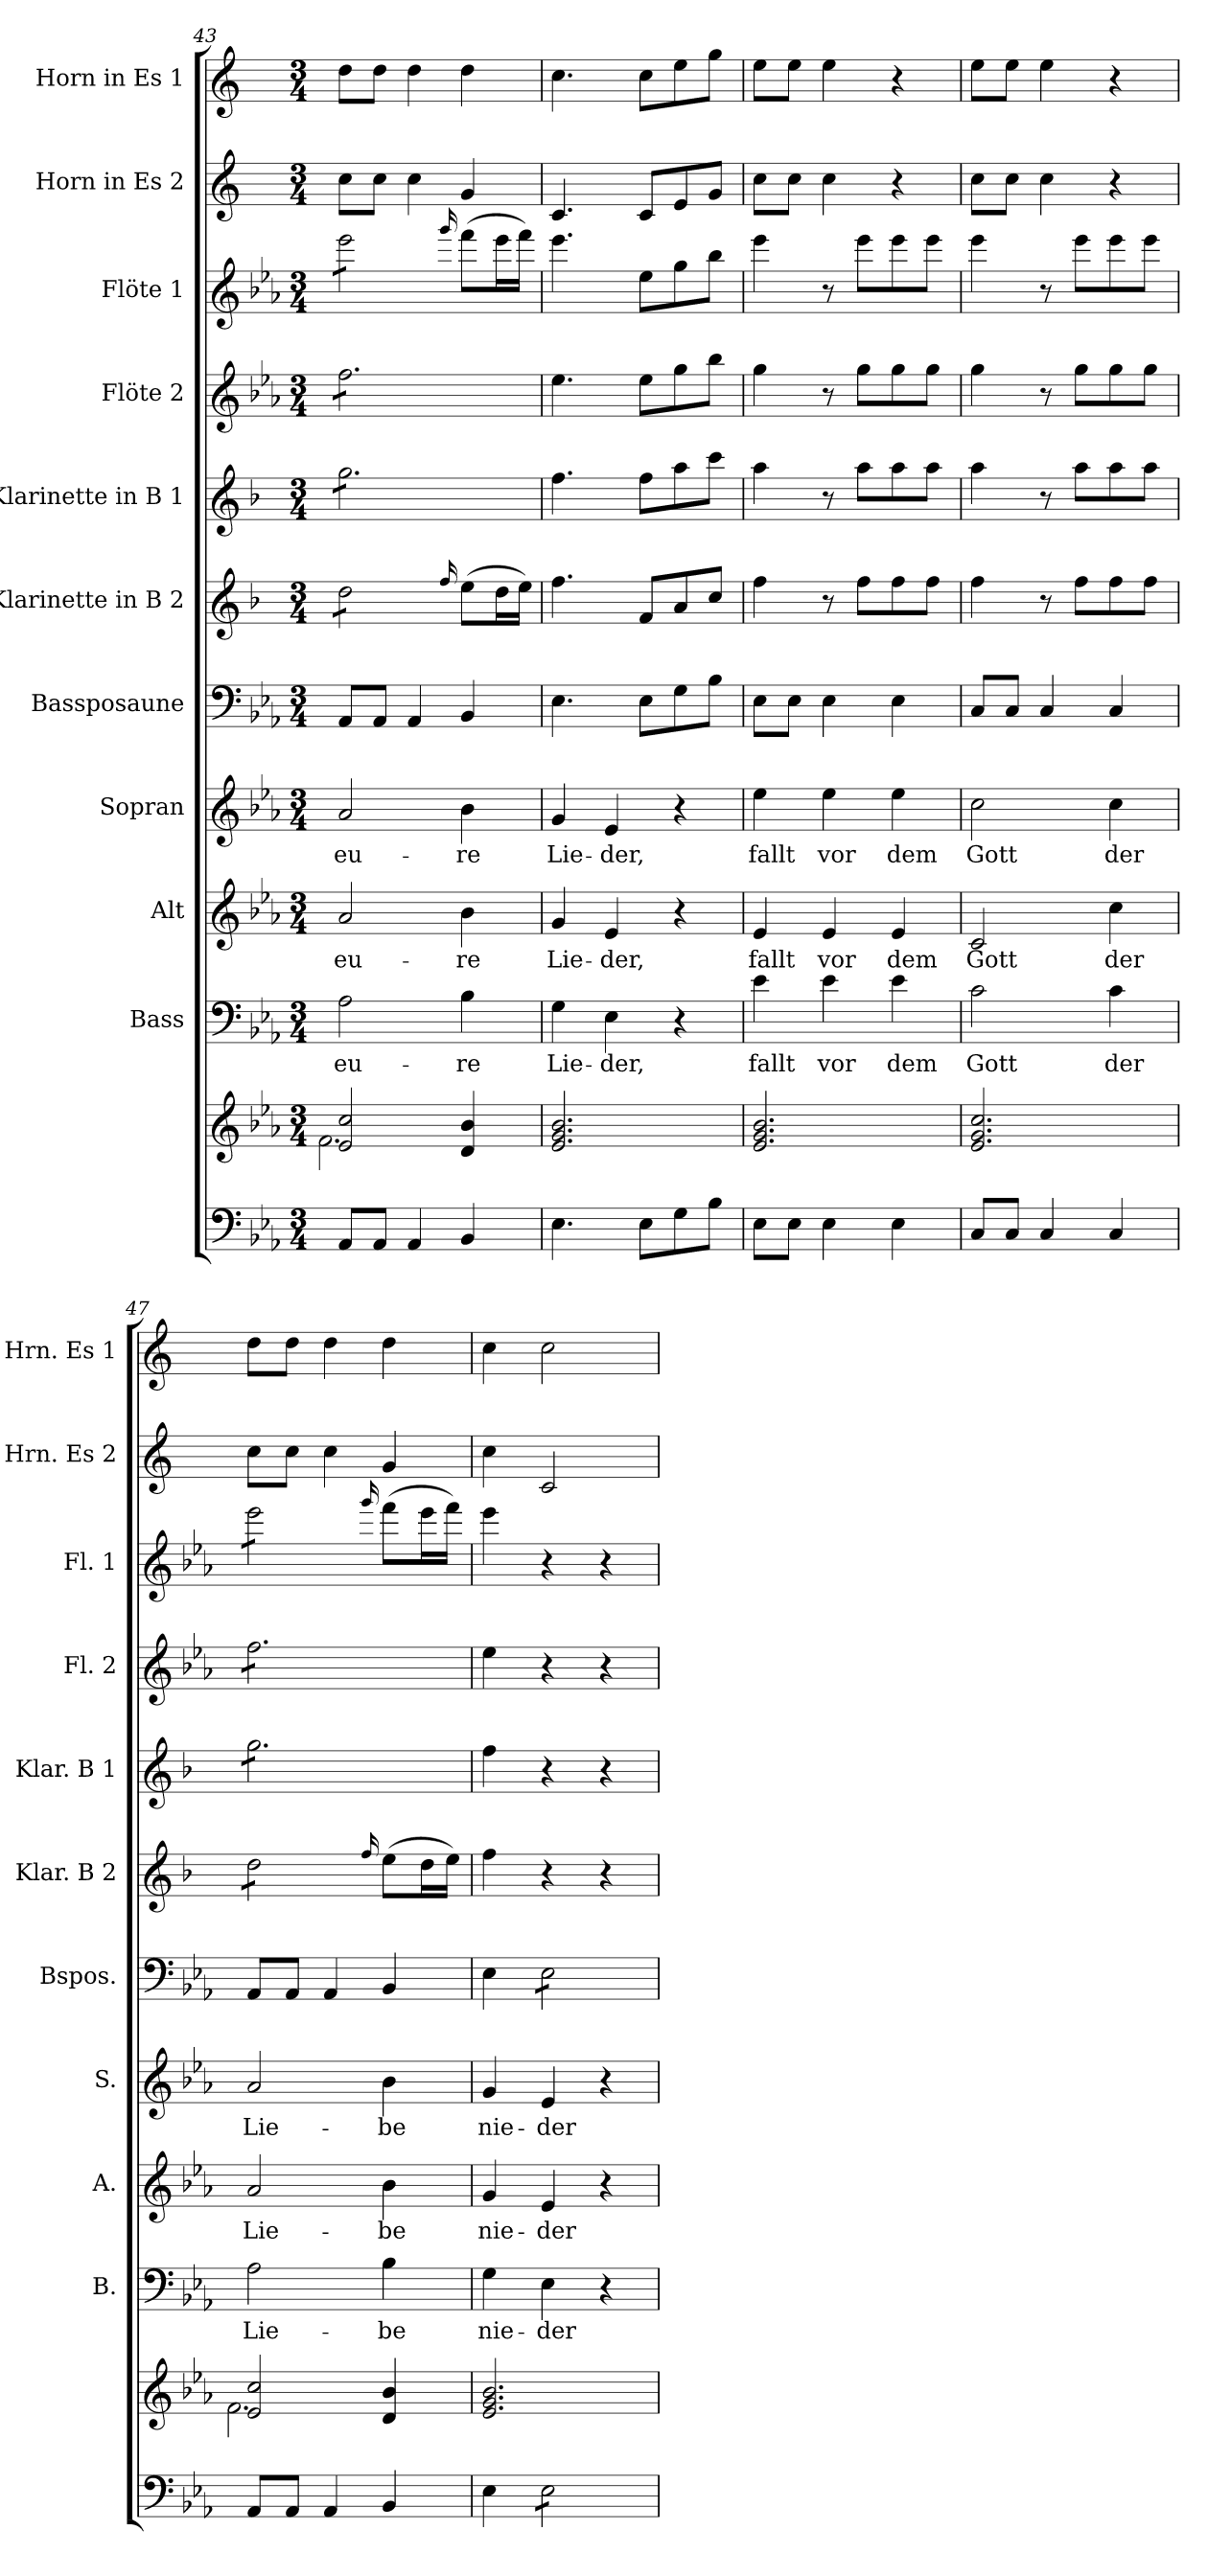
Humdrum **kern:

**kern	**kern	**kern	**text	**kern	**text	**kern	**text	**kern	**kern	**kern	**kern	**kern	**kern	**kern
*part11	*part11	*part10	*part10	*part9	*part9	*part8	*part8	*part7	*part6	*part5	*part4	*part3	*part2	*part1
*staff12	*staff11	*staff10	*staff10	*staff9	*staff9	*staff8	*staff8	*staff7	*staff6	*staff5	*staff4	*staff3	*staff2	*staff1
*	*	*I"Bass	*	*I"Alt	*	*I"Sopran	*	*I"Bassposaune	*I"Klarinette in B 2	*I"Klarinette in B 1	*I"Flöte 2	*I"Flöte 1	*I"Horn in Es 2	*I"Horn in Es 1
*	*	*I'B.	*	*I'A.	*	*I'S.	*	*I'Bspos.	*I'Klar. B 2	*I'Klar. B 1	*I'Fl. 2	*I'Fl. 1	*I'Hrn. Es 2	*I'Hrn. Es 1
!!LO:PB:g=z
*clefF4	*clefG2	*clefF4	*	*clefG2	*	*clefG2	*	*clefF4	*clefG2	*clefG2	*clefG2	*clefG2	*clefG2	*clefG2
*	*	*	*	*	*	*	*	*	*ITrd1c2	*ITrd1c2	*	*	*ITrd5c9	*ITrd5c9
*k[b-e-a-]	*k[b-e-a-]	*k[b-e-a-]	*	*k[b-e-a-]	*	*k[b-e-a-]	*	*k[b-e-a-]	*k[b-e-a-]	*k[b-e-a-]	*k[b-e-a-]	*k[b-e-a-]	*k[b-e-a-]	*k[b-e-a-]
*E-:	*E-:	*E-:	*	*E-:	*	*E-:	*	*E-:	*E-:	*E-:	*E-:	*E-:	*E-:	*E-:
*M3/4	*M3/4	*M3/4	*	*M3/4	*	*M3/4	*	*M3/4	*M3/4	*M3/4	*M3/4	*M3/4	*M3/4	*M3/4
=43	=43	=43	=43	=43	=43	=43	=43	=43	=43	=43	=43	=43	=43	=43
*	*^	*	*	*	*	*	*	*	*	*	*	*	*	*
!	!	!	!	!LO:LY:b	!	!LO:LY:b	!	!LO:LY:b	!	!	!	!	!	!	!
*	*	*	*	*	*	*	*	*	*	*tremolo	*	*	*	*	*
*	*	*	*	*	*	*	*	*	*	*	*tremolo	*	*	*	*
*	*	*	*	*	*	*	*	*	*	*	*	*tremolo	*	*	*
*	*	*	*	*	*	*	*	*	*	*	*	*	*tremolo	*	*
8AA-/L	2e-/ 2cc/	2.f\	2A-\	eu-	2a-/	eu-	2a-/	eu-	8AA-/L	8cc\L	8ff\L	8ff\L	8eee-\L	8e-\L	8f\L
8AA-/J	.	.	.	.	.	.	.	.	8AA-/J	8cc\	8ff\	8ff\	8eee-\	8e-\J	8f\J
4AA-/	.	.	.	.	.	.	.	.	4AA-/	8cc\	8ff\	8ff\	8eee-\	4e-\	4f\
.	.	.	.	.	.	.	.	.	.	8cc\J	8ff\	8ff\	8eee-\J	.	.
*	*	*	*	*	*	*	*	*	*	*	*	*	*Xtremolo	*	*
*	*	*	*	*	*	*	*	*	*	*Xtremolo	*	*	*	*	*
.	.	.	.	.	.	.	.	.	.	16qqee-/	.	.	16qqggg/	.	.
!	!	!	!	!LO:LY:b	!	!LO:LY:b	!	!LO:LY:b	!	!	!	!	!	!	!
4BB-/	4d/ 4b-/	.	4B-\	-re	4b-\	-re	4b-\	-re	4BB-/	(>8dd\L	8ff\	8ff\	(>8fff\L	4B-/	4f\
.	.	.	.	.	.	.	.	.	.	16cc\L	8ff\J	8ff\J	16eee-\L	.	.
*	*	*	*	*	*	*	*	*	*	*	*	*Xtremolo	*	*	*
*	*	*	*	*	*	*	*	*	*	*	*Xtremolo	*	*	*	*
.	.	.	.	.	.	.	.	.	.	16dd\JJ)	.	.	16fff\JJ)	.	.
*	*v	*v	*	*	*	*	*	*	*	*	*	*	*	*	*
!!LO:PB:g=z
=44	=44	=44	=44	=44	=44	=44	=44	=44	=44	=44	=44	=44	=44	=44
!	!	!	!LO:LY:b	!	!LO:LY:b	!	!LO:LY:b	!	!	!	!	!	!	!
4.E-\	2.e-/ 2.g/ 2.b-/	4G\	Lie-	4g/	Lie-	4g/	Lie-	4.E-\	4.ee-\	4.ee-\	4.ee-\	4.eee-\	4.E-/	4.e-\
!	!	!	!LO:LY:b	!	!LO:LY:b	!	!LO:LY:b	!	!	!	!	!	!	!
.	.	4E-\	-der,	4e-/	-der,	4e-/	-der,	.	.	.	.	.	.	.
8E-\L	.	.	.	.	.	.	.	8E-\L	8e-/L	8ee-\L	8ee-\L	8ee-\L	8E-/L	8e-\L
8G\	.	4r	.	4r	.	4r	.	8G\	8g/	8gg\	8gg\	8gg\	8G/	8g\
8B-\J	.	.	.	.	.	.	.	8B-\J	8b-/J	8bb-\J	8bb-\J	8bb-\J	8B-/J	8b-\J
!!LO:PB:g=z
=45	=45	=45	=45	=45	=45	=45	=45	=45	=45	=45	=45	=45	=45	=45
!	!	!	!LO:LY:b	!	!LO:LY:b	!	!LO:LY:b	!	!	!	!	!	!	!
8E-\L	2.e-/ 2.g/ 2.b-/	4e-\	fallt	4e-/	fallt	4ee-\	fallt	8E-\L	4ee-\	4gg\	4gg\	4eee-\	8e-\L	8g\L
8E-\J	.	.	.	.	.	.	.	8E-\J	.	.	.	.	8e-\J	8g\J
!	!	!	!LO:LY:b	!	!LO:LY:b	!	!LO:LY:b	!	!	!	!	!	!	!
4E-\	.	4e-\	vor	4e-/	vor	4ee-\	vor	4E-\	8r	8r	8r	8r	4e-\	4g\
.	.	.	.	.	.	.	.	.	8ee-\L	8gg\L	8gg\L	8eee-\L	.	.
!	!	!	!LO:LY:b	!	!LO:LY:b	!	!LO:LY:b	!	!	!	!	!	!	!
4E-\	.	4e-\	dem	4e-/	dem	4ee-\	dem	4E-\	8ee-\	8gg\	8gg\	8eee-\	4r	4r
.	.	.	.	.	.	.	.	.	8ee-\J	8gg\J	8gg\J	8eee-\J	.	.
!!LO:PB:g=z
=46	=46	=46	=46	=46	=46	=46	=46	=46	=46	=46	=46	=46	=46	=46
!	!	!	!LO:LY:b	!	!LO:LY:b	!	!LO:LY:b	!	!	!	!	!	!	!
8C/L	2.e-/ 2.g/ 2.cc/	2c\	Gott	2c/	Gott	2cc\	Gott	8C/L	4ee-\	4gg\	4gg\	4eee-\	8e-\L	8g\L
8C/J	.	.	.	.	.	.	.	8C/J	.	.	.	.	8e-\J	8g\J
4C/	.	.	.	.	.	.	.	4C/	8r	8r	8r	8r	4e-\	4g\
.	.	.	.	.	.	.	.	.	8ee-\L	8gg\L	8gg\L	8eee-\L	.	.
!	!	!	!LO:LY:b	!	!LO:LY:b	!	!LO:LY:b	!	!	!	!	!	!	!
4C/	.	4c\	der	4cc\	der	4cc\	der	4C/	8ee-\	8gg\	8gg\	8eee-\	4r	4r
.	.	.	.	.	.	.	.	.	8ee-\J	8gg\J	8gg\J	8eee-\J	.	.
!!LO:PB:g=z
=47	=47	=47	=47	=47	=47	=47	=47	=47	=47	=47	=47	=47	=47	=47
*	*^	*	*	*	*	*	*	*	*	*	*	*	*	*
!	!	!	!	!LO:LY:b	!	!LO:LY:b	!	!LO:LY:b	!	!	!	!	!	!	!
*	*	*	*	*	*	*	*	*	*	*tremolo	*	*	*	*	*
*	*	*	*	*	*	*	*	*	*	*	*tremolo	*	*	*	*
*	*	*	*	*	*	*	*	*	*	*	*	*tremolo	*	*	*
*	*	*	*	*	*	*	*	*	*	*	*	*	*tremolo	*	*
8AA-/L	2e-/ 2cc/	2.f\	2A-\	Lie-	2a-/	Lie-	2a-/	Lie-	8AA-/L	8cc\L	8ff\L	8ff\L	8eee-\L	8e-\L	8f\L
8AA-/J	.	.	.	.	.	.	.	.	8AA-/J	8cc\	8ff\	8ff\	8eee-\	8e-\J	8f\J
4AA-/	.	.	.	.	.	.	.	.	4AA-/	8cc\	8ff\	8ff\	8eee-\	4e-\	4f\
.	.	.	.	.	.	.	.	.	.	8cc\J	8ff\	8ff\	8eee-\J	.	.
*	*	*	*	*	*	*	*	*	*	*	*	*	*Xtremolo	*	*
*	*	*	*	*	*	*	*	*	*	*Xtremolo	*	*	*	*	*
.	.	.	.	.	.	.	.	.	.	16qqee-/	.	.	16qqggg/	.	.
!	!	!	!	!LO:LY:b	!	!LO:LY:b	!	!LO:LY:b	!	!	!	!	!	!	!
4BB-/	4d/ 4b-/	.	4B-\	-be	4b-\	-be	4b-\	-be	4BB-/	(>8dd\L	8ff\	8ff\	(>8fff\L	4B-/	4f\
.	.	.	.	.	.	.	.	.	.	16cc\L	8ff\J	8ff\J	16eee-\L	.	.
*	*	*	*	*	*	*	*	*	*	*	*	*Xtremolo	*	*	*
*	*	*	*	*	*	*	*	*	*	*	*Xtremolo	*	*	*	*
.	.	.	.	.	.	.	.	.	.	16dd\JJ)	.	.	16fff\JJ)	.	.
*	*v	*v	*	*	*	*	*	*	*	*	*	*	*	*	*
!!LO:PB:g=z
=48	=48	=48	=48	=48	=48	=48	=48	=48	=48	=48	=48	=48	=48	=48
!	!	!	!LO:LY:b	!	!LO:LY:b	!	!LO:LY:b	!	!	!	!	!	!	!
4E-\	2.e-/ 2.g/ 2.b-/	4G\	nie-	4g/	nie-	4g/	nie-	4E-\	4ee-\	4ee-\	4ee-\	4eee-\	4e-\	4e-\
!	!	!	!LO:LY:b	!	!LO:LY:b	!	!LO:LY:b	!	!	!	!	!	!	!
*tremolo	*	*	*	*	*	*	*	*	*	*	*	*	*	*
*	*	*	*	*	*	*	*	*tremolo	*	*	*	*	*	*
8E-\L	.	4E-\	-der	4e-/	-der	4e-/	-der	8E-\L	4r	4r	4r	4r	2E-/	2e-\
8E-\	.	.	.	.	.	.	.	8E-\	.	.	.	.	.	.
8E-\	.	4r	.	4r	.	4r	.	8E-\	4r	4r	4r	4r	.	.
8E-\J	.	.	.	.	.	.	.	8E-\J	.	.	.	.	.	.
*	*	*	*	*	*	*	*	*Xtremolo	*	*	*	*	*	*
*Xtremolo	*	*	*	*	*	*	*	*	*	*	*	*	*	*
=	=	=	=	=	=	=	=	=	=	=	=	=	=	=
*-	*-	*-	*-	*-	*-	*-	*-	*-	*-	*-	*-	*-	*-	*-
